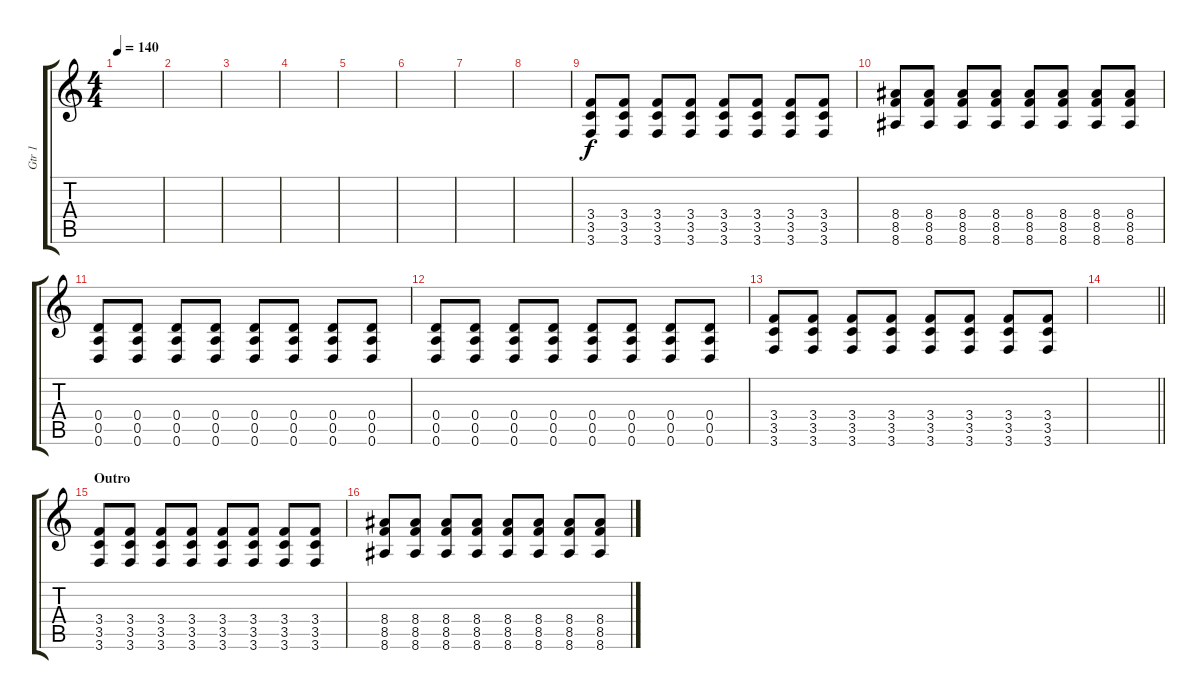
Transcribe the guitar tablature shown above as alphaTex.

\track ("Gtr 1" "Gtr 1") {instrument electricguitarclean}
\staff {score tabs}
\tuning (E4 B3 G3 D3 A2 D2) {hide}
\ts (4 4)
\tempo 140
\clef g2
\ks c
|
|
|
|
|
|
|
|
(3.4 3.5 3.6).8 (3.4 3.5 3.6).8 (3.4 3.5 3.6).8 (3.4 3.5 3.6).8 (3.4 3.5 3.6).8 (3.4 3.5 3.6).8 (3.4 3.5 3.6).8 (3.4 3.5 3.6).8 |
(8.4 8.5 8.6).8 (8.4 8.5 8.6).8 (8.4 8.5 8.6).8 (8.4 8.5 8.6).8 (8.4 8.5 8.6).8 (8.4 8.5 8.6).8 (8.4 8.5 8.6).8 (8.4 8.5 8.6).8 |
(0.4 0.5 0.6).8 (0.4 0.5 0.6).8 (0.4 0.5 0.6).8 (0.4 0.5 0.6).8 (0.4 0.5 0.6).8 (0.4 0.5 0.6).8 (0.4 0.5 0.6).8 (0.4 0.5 0.6).8 |
(0.4 0.5 0.6).8 (0.4 0.5 0.6).8 (0.4 0.5 0.6).8 (0.4 0.5 0.6).8 (0.4 0.5 0.6).8 (0.4 0.5 0.6).8 (0.4 0.5 0.6).8 (0.4 0.5 0.6).8 |
(3.4 3.5 3.6).8 (3.4 3.5 3.6).8 (3.4 3.5 3.6).8 (3.4 3.5 3.6).8 (3.4 3.5 3.6).8 (3.4 3.5 3.6).8 (3.4 3.5 3.6).8 (3.4 3.5 3.6).8 |
\barLineRight lightlight
|
\section ("" "Outro")
(3.4 3.5 3.6).8 (3.4 3.5 3.6).8 (3.4 3.5 3.6).8 (3.4 3.5 3.6).8 (3.4 3.5 3.6).8 (3.4 3.5 3.6).8 (3.4 3.5 3.6).8 (3.4 3.5 3.6).8 |
(8.4 8.5 8.6).8 (8.4 8.5 8.6).8 (8.4 8.5 8.6).8 (8.4 8.5 8.6).8 (8.4 8.5 8.6).8 (8.4 8.5 8.6).8 (8.4 8.5 8.6).8 (8.4 8.5 8.6).8
